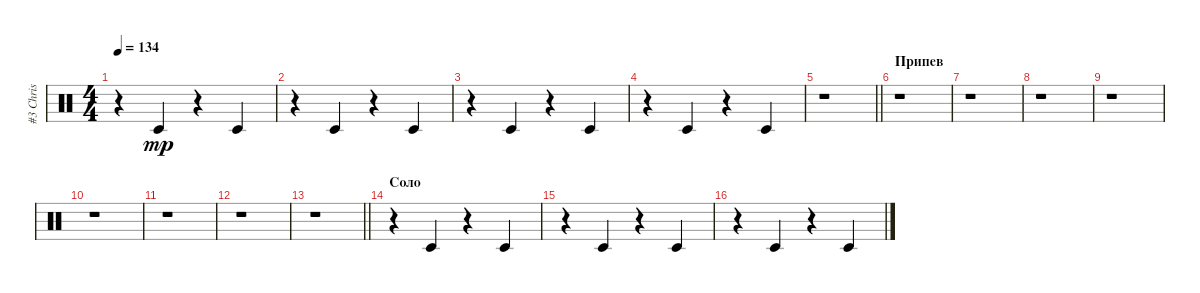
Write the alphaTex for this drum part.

\track ("#3 Chris" "#3 Chris") {instrument percussion}
\staff {score}
\articulation defaults
\ts (4 4)
\tempo 134
\clef neutral
\ks c
r.4{dy mp} "Timbale low (hit)".4 r.4 "Timbale low (hit)".4 |
r.4 "Timbale low (hit)".4 r.4 "Timbale low (hit)".4 |
r.4 "Timbale low (hit)".4 r.4 "Timbale low (hit)".4 |
r.4 "Timbale low (hit)".4 r.4 "Timbale low (hit)".4 |
\barLineRight lightlight
r.1 |
\section ("" "Припев")
r.1 |
r.1 |
r.1 |
r.1 |
r.1 |
r.1 |
r.1 |
\barLineRight lightlight
r.1 |
\section ("" "Соло")
r.4 "Timbale low (hit)".4 r.4 "Timbale low (hit)".4 |
r.4 "Timbale low (hit)".4 r.4 "Timbale low (hit)".4 |
r.4 "Timbale low (hit)".4 r.4 "Timbale low (hit)".4
